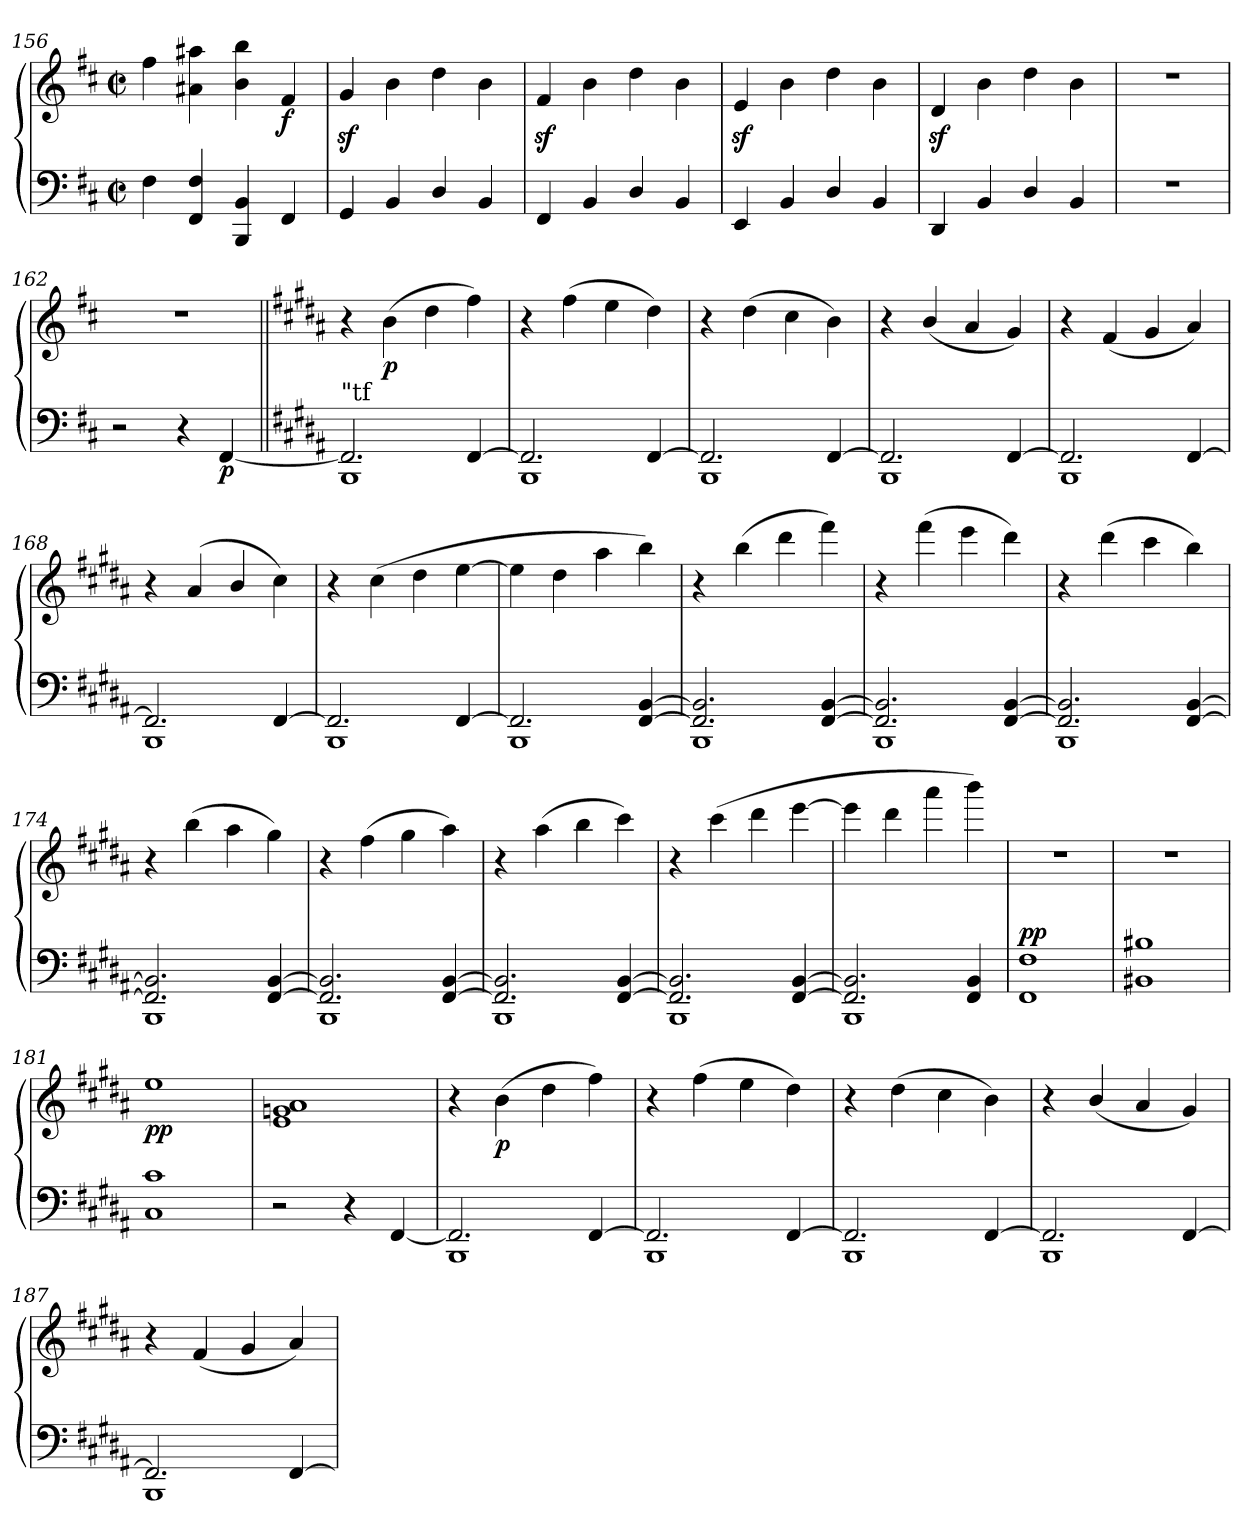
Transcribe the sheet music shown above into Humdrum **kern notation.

**kern	**kern	**dynam
*part1	*part1	*part1
*staff2	*staff1	*staff1/2
*clefF4	*clefG2	*
*k[f#c#]	*k[f#c#]	*
*M2/2	*M2/2	*
*met(c|)	*met(c|)	*
=156	=156	=156
4F#\	4ff#\	.
4FF#/ 4F#/	4a#X\ 4aa#X\	.
4BBB/ 4BB/	4b\ 4bb\	.
!	!	!LO:DY:b
4FF#/	4f#/	f
=157	=157	=157
4GG/	4gz</	.
4BB/	4b\	.
4D/	4dd\	.
4BB/	4b\	.
!!LO:LB:g=z
=158	=158	=158
4FF#/	4f#z</	.
4BB/	4b\	.
4D/	4dd\	.
4BB/	4b\	.
=159	=159	=159
4EE/	4ez</	.
4BB/	4b\	.
4D/	4dd\	.
4BB/	4b\	.
=160	=160	=160
4DD/	4dz</	.
4BB/	4b\	.
4D/	4dd\	.
4BB/	4b\	.
=161	=161	=161
1r	1r	.
=162	=162	=162
2r	1r	.
4r	.	.
!	!	!LO:DY:b=2
[4FF#/	.	p
=163||	=163||	=163||
*k[f#c#g#d#a#]	*k[f#c#g#d#a#]	*
*^	*	*
!LO:TX:a:t="tf	!	!	!
2.FF#/]	1BBB	4r	.
!	!	!	!LO:DY:b
.	.	(4b\	p
.	.	4dd#\	.
[4FF#/	.	4ff#\)	.
=164	=164	=164	=164
2.FF#/]	1BBB	4r	.
.	.	(4ff#\	.
.	.	4ee\	.
[4FF#/	.	4dd#\)	.
!!LO:LB:g=z
=165	=165	=165	=165
2.FF#/]	1BBB	4r	.
.	.	(4dd#\	.
.	.	4cc#\	.
[4FF#/	.	4b\)	.
=166	=166	=166	=166
2.FF#/]	1BBB	4r	.
.	.	(4b/	.
.	.	4a#/	.
[4FF#/	.	4g#/)	.
=167	=167	=167	=167
2.FF#/]	1BBB	4r	.
.	.	(4f#/	.
.	.	4g#/	.
[4FF#/	.	4a#/)	.
=168	=168	=168	=168
2.FF#/]	1BBB	4r	.
.	.	(4a#/	.
.	.	4b/	.
[4FF#/	.	4cc#\)	.
=169	=169	=169	=169
2.FF#/]	1BBB	4r	.
.	.	(4cc#\	.
.	.	4dd#\	.
[4FF#/	.	[4ee\	.
=170	=170	=170	=170
2.FF#/]	1BBB	4ee\]	.
.	.	4dd#\	.
.	.	4aa#\	.
[4FF#/ [4BB/	.	4bb\)	.
=171	=171	=171	=171
2.FF#]/ 2.BB]/	1BBB	4r	.
!	!	!	!LO:DY:b
.	.	(4bb\	cresc.
.	.	4ddd#\	.
[4FF#/ [4BB/	.	4fff#\)	.
!!LO:PB:g=z
=172	=172	=172	=172
2.FF#]/ 2.BB]/	1BBB	4r	.
.	.	(4fff#\	.
.	.	4eee\	.
[4FF#/ [4BB/	.	4ddd#\)	.
=173	=173	=173	=173
2.FF#]/ 2.BB]/	1BBB	4r	.
.	.	(4ddd#\	.
.	.	4ccc#\	.
[4FF#/ [4BB/	.	4bb\)	.
=174	=174	=174	=174
2.FF#]/ 2.BB]/	1BBB	4r	.
.	.	(4bb\	.
.	.	4aa#\	.
[4FF#/ [4BB/	.	4gg#\)	.
=175	=175	=175	=175
2.FF#]/ 2.BB]/	1BBB	4r	.
.	.	(4ff#\	.
.	.	4gg#\	.
[4FF#/ [4BB/	.	4aa#\)	.
=176	=176	=176	=176
2.FF#]/ 2.BB]/	1BBB	4r	.
.	.	(4aa#\	.
.	.	4bb\	.
[4FF#/ [4BB/	.	4ccc#\)	.
=177	=177	=177	=177
2.FF#]/ 2.BB]/	1BBB	4r	.
.	.	(4ccc#\	.
.	.	4ddd#\	.
[4FF#/ [4BB/	.	[4eee\	.
=178	=178	=178	=178
2.FF#]/ 2.BB]/	1BBB	4eee\]	.
.	.	4ddd#\	.
.	.	4aaa#\	.
4FF#/ 4BB/	.	4bbb\)	.
*v	*v	*	*
=179	=179	=179
!	!	!LO:DY:a=2
1FF# 1F#	1r	pp
!!LO:LB:g=z
=180	=180	=180
1BB#X 1B#X	1r	.
=181	=181	=181
!	!	!LO:DY:b
1C# 1c#	1ee	pp
=182	=182	=182
!	!	!LO:DY:b
2r	1e 1gn 1a#	cresc.
4r	.	.
[4FF#/	.	.
=183	=183	=183
*^	*	*
2.FF#/]	1BBB	4r	.
!	!	!	!LO:DY:b
.	.	(4b\	p
.	.	4dd#\	.
[4FF#/	.	4ff#\)	.
=184	=184	=184	=184
2.FF#/]	1BBB	4r	.
.	.	(4ff#\	.
.	.	4ee\	.
[4FF#/	.	4dd#\)	.
=185	=185	=185	=185
2.FF#/]	1BBB	4r	.
.	.	(4dd#\	.
.	.	4cc#\	.
[4FF#/	.	4b\)	.
=186	=186	=186	=186
2.FF#/]	1BBB	4r	.
.	.	(4b/	.
.	.	4a#/	.
[4FF#/	.	4g#/)	.
=187	=187	=187	=187
2.FF#/]	1BBB	4r	.
.	.	(4f#/	.
.	.	4g#/	.
[4FF#/	.	4a#/)	.
*v	*v	*	*
=	=	=
*-	*-	*-
